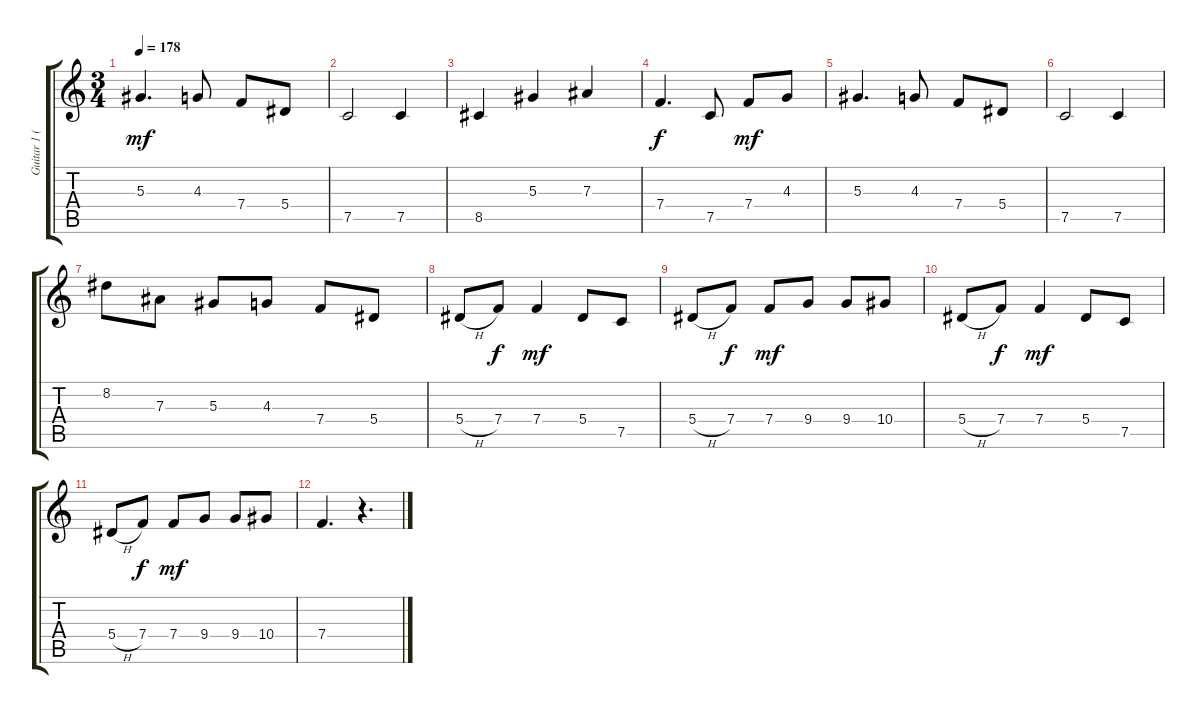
\track ("Guitar 1 (Lead)" "Guitar 1 (") {instrument distortionguitar}
\staff {score tabs}
\tuning (C4 G3 Eb3 Bb2 F2 C2) {hide}
\ts (3 4)
\tempo 178
\clef g2
\ks c
5.3.4{d dy mf} 4.3.8 7.4.8 5.4.8 |
7.5.2 7.5.4 |
8.5.4 5.3.4 7.3.4 |
7.4.4{d dy f} 7.5.8 7.4.8{dy mf} 4.3.8 |
5.3.4{d} 4.3.8 7.4.8 5.4.8 |
7.5.2 7.5.4 |
8.2.8 7.3.8 5.3.8 4.3.8 7.4.8 5.4.8 |
5.4{h}.8 7.4.8{dy f} 7.4.4{dy mf} 5.4.8 7.5.8 |
5.4{h}.8 7.4.8{dy f} 7.4.8{dy mf} 9.4.8 9.4.8 10.4.8 |
5.4{h}.8 7.4.8{dy f} 7.4.4{dy mf} 5.4.8 7.5.8 |
5.4{h}.8 7.4.8{dy f} 7.4.8{dy mf} 9.4.8 9.4.8 10.4.8 |
7.4.4{d} r.4{d}
